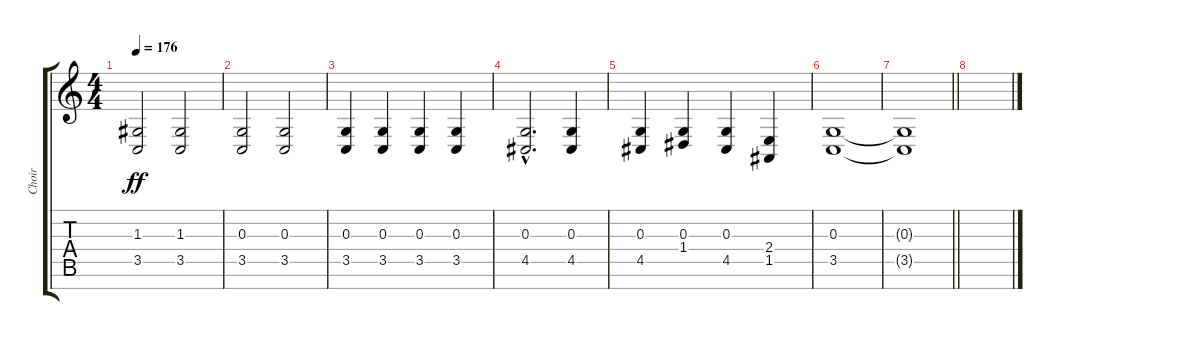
\track ("Choir" "Choir") {instrument choiraahs}
\staff {score tabs}
\tuning (E4 B3 G3 D3 A2 E2 B1) {hide}
\ts (4 4)
\tempo 176
\clef g2
\ks c
(1.3 3.5).2{dy ff} (1.3 3.5).2 |
(0.3 3.5).2 (0.3 3.5).2 |
(0.3 3.5).4 (0.3 3.5).4 (0.3 3.5).4 (0.3 3.5).4 |
(0.3{hac} 4.5{hac}).2{d} (0.3 4.5).4 |
(0.3 4.5).4 (0.3 1.4).4 (0.3 4.5).4 (2.4 1.5).4 |
(0.3 3.5).1 |
\barLineRight lightlight
(0.3{t} 3.5{t}).1 |
\section ("" "")
